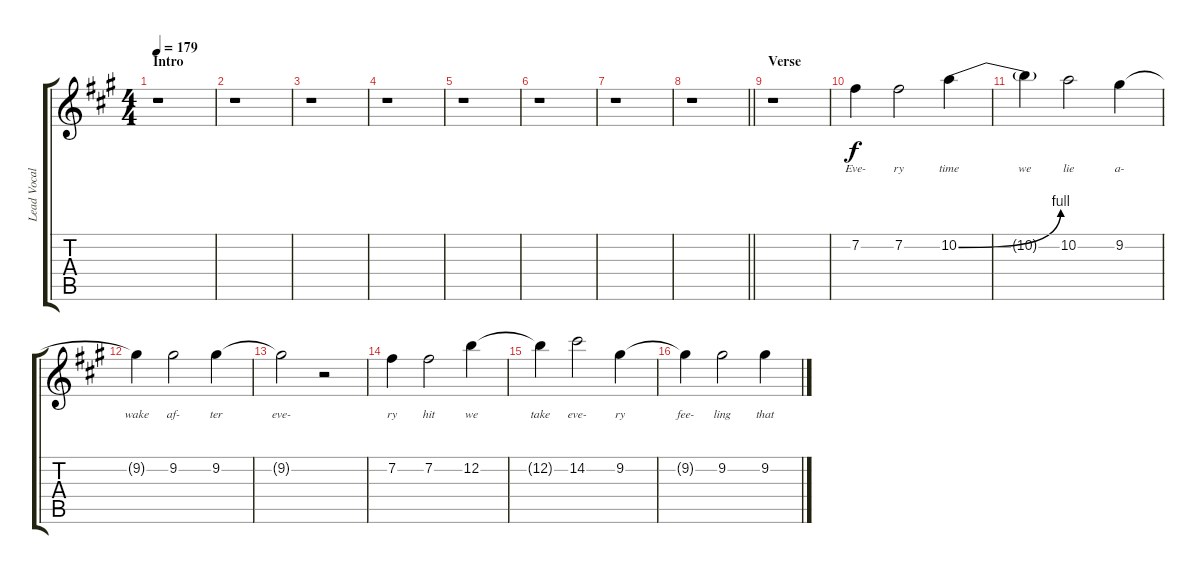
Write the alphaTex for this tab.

\track ("Lead Vocal (Adam Gontier)" "Lead Vocal") {instrument overdrivenguitar}
\staff {score tabs}
\tuning (E4 B3 G3 D3 A2 E2) {hide}
\ts (4 4)
\section ("" "Intro")
\tempo 179
\clef g2
\ks f#minor
r.1{dy f instrument overdrivenguitar} |
r.1 |
r.1 |
r.1 |
r.1 |
r.1 |
r.1 |
\barLineRight lightlight
r.1 |
\section ("" "Verse")
r.1 |
7.2.4{lyrics (0 "Eve-") lyrics (1 "") lyrics (2 "") lyrics (3 "") lyrics (4 "")} 7.2.2{lyrics (0 "ry") lyrics (1 "") lyrics (2 "") lyrics (3 "") lyrics (4 "")} 10.2{be (bend 0 0 60 4)}.4{lyrics (0 "time") lyrics (1 "") lyrics (2 "") lyrics (3 "") lyrics (4 "")} |
10.2{t}.4{lyrics (0 "we") lyrics (1 "") lyrics (2 "") lyrics (3 "") lyrics (4 "")} 10.2.2{lyrics (0 "lie") lyrics (1 "") lyrics (2 "") lyrics (3 "") lyrics (4 "")} 9.2.4{lyrics (0 "a-") lyrics (1 "") lyrics (2 "") lyrics (3 "") lyrics (4 "")} |
9.2{t}.4{lyrics (0 "wake") lyrics (1 "") lyrics (2 "") lyrics (3 "") lyrics (4 "")} 9.2.2{lyrics (0 "af-") lyrics (1 "") lyrics (2 "") lyrics (3 "") lyrics (4 "")} 9.2.4{lyrics (0 "ter") lyrics (1 "") lyrics (2 "") lyrics (3 "") lyrics (4 "")} |
9.2{t}.2{lyrics (0 "eve-") lyrics (1 "") lyrics (2 "") lyrics (3 "") lyrics (4 "")} r.2 |
7.2.4{lyrics (0 "ry") lyrics (1 "") lyrics (2 "") lyrics (3 "") lyrics (4 "")} 7.2.2{lyrics (0 "hit") lyrics (1 "") lyrics (2 "") lyrics (3 "") lyrics (4 "")} 12.2.4{lyrics (0 "we") lyrics (1 "") lyrics (2 "") lyrics (3 "") lyrics (4 "")} |
12.2{t}.4{lyrics (0 "take") lyrics (1 "") lyrics (2 "") lyrics (3 "") lyrics (4 "")} 14.2.2{lyrics (0 "eve-") lyrics (1 "") lyrics (2 "") lyrics (3 "") lyrics (4 "")} 9.2.4{lyrics (0 "ry") lyrics (1 "") lyrics (2 "") lyrics (3 "") lyrics (4 "")} |
9.2{t}.4{lyrics (0 "fee-") lyrics (1 "") lyrics (2 "") lyrics (3 "") lyrics (4 "")} 9.2.2{lyrics (0 "ling") lyrics (1 "") lyrics (2 "") lyrics (3 "") lyrics (4 "")} 9.2.4{lyrics (0 "that") lyrics (1 "") lyrics (2 "") lyrics (3 "") lyrics (4 "")}
